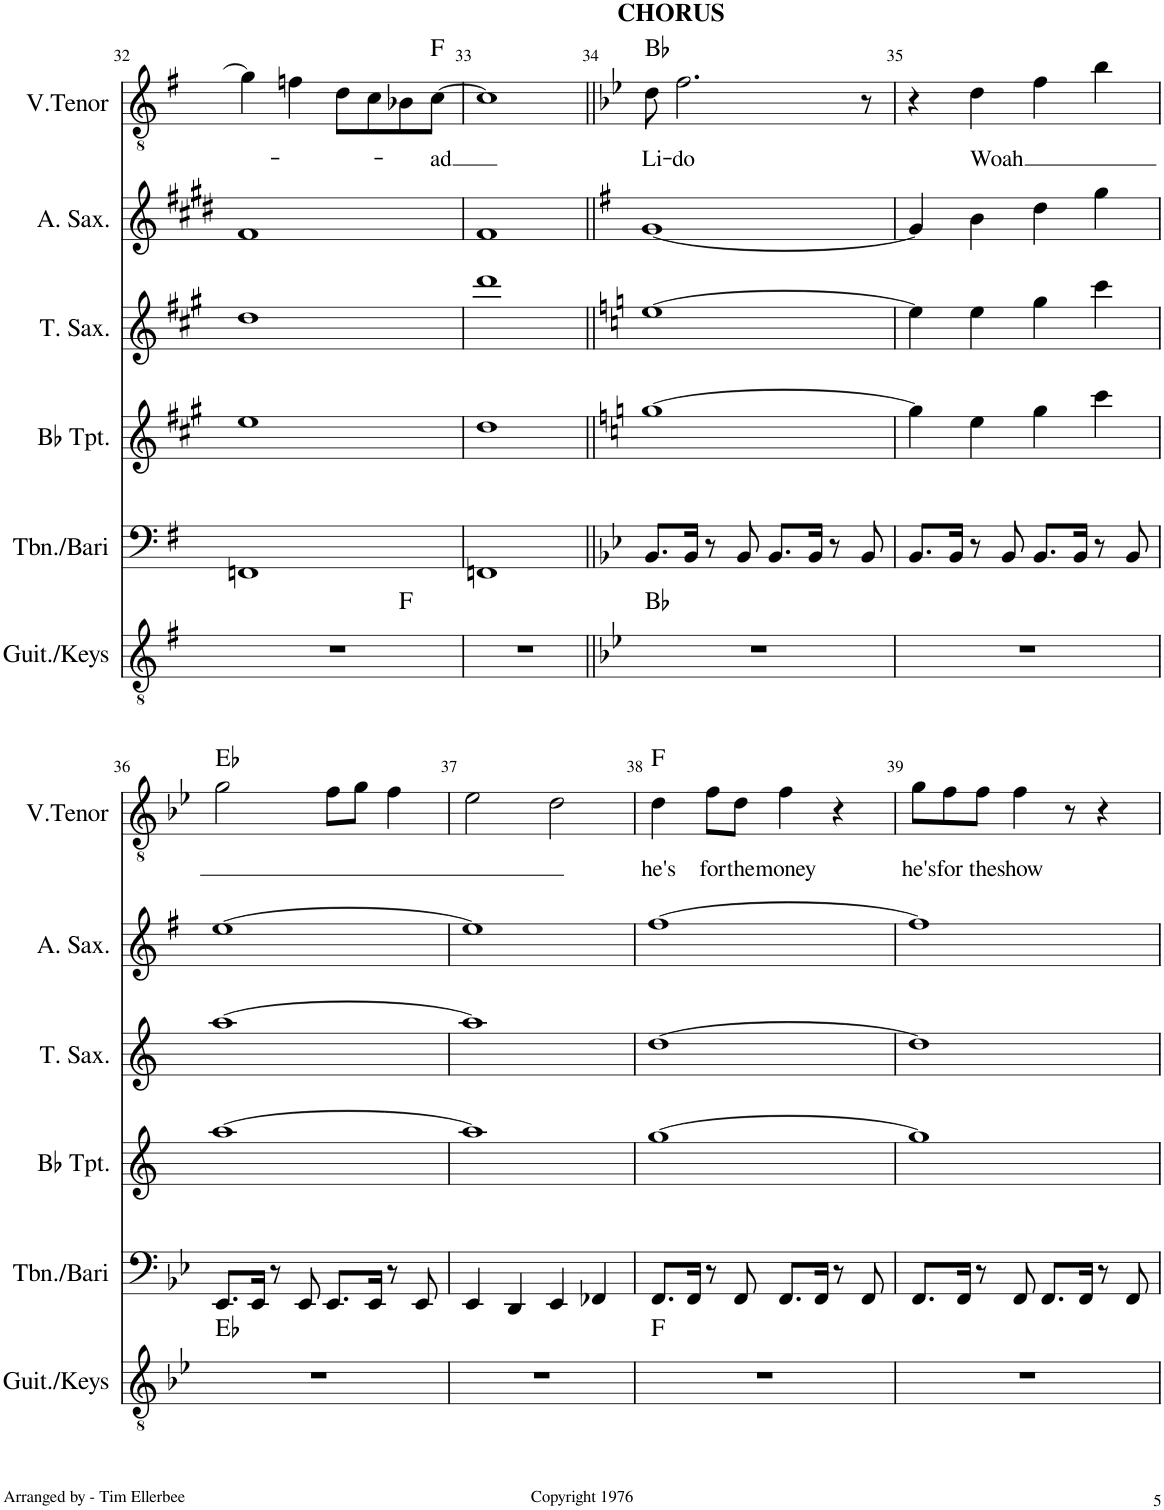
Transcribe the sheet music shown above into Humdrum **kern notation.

**kern	**harte	**kern	**kern	**kern	**kern	**kern	**text	**harte
*part6	*part6	*part5	*part4	*part3	*part2	*part1	*part1	*part1
*staff6	*	*staff5	*staff4	*staff3	*staff2	*staff1	*staff1	*
*I"Guit./Keys	*	*I"T-bone/Bari	*I"Bb Trumpet	*I"Tenor Saxophone	*I"Alto Saxophone	*I"V. Tenor	*	*
*I'Guit./Keys	*	*I'Tbn./Bari	*I'Bb Tpt.	*I'T. Sax.	*I'A. Sax.	*I'V.Tenor	*	*
!!LO:PB:g=z
*clefGv2	*	*clefF4	*clefG2	*clefG2	*clefG2	*clefGv2	*	*
*	*	*	*Trd1c2	*Trd8c14	*Trd5c9	*	*	*
*k[f#]	*	*k[f#]	*k[f#c#g#]	*k[f#c#g#]	*k[f#c#g#d#]	*k[f#]	*	*
*M4/4	*	*M4/4	*M4/4	*M4/4	*M4/4	*M4/4	*	*
=32	=32	=32	=32	=32	=32	=32	=32	=32
*^	*	*	*	*	*	*	*	*
1r	2.ryy	.	1FFn	1ee	1dd	1f#	4g\]	.	.
.	.	.	.	.	.	.	4fn\	.	.
.	.	.	.	.	.	.	8d\L	.	.
.	.	.	.	.	.	.	8c\	.	.
.	4ryy	F:maj	.	.	.	.	8B-X\	.	.
!	!	!	!	!	!	!	!	!LO:LY:b	!
.	.	.	.	.	.	.	[8c\J	-ad	F:maj
*v	*v	*	*	*	*	*	*	*	*
=33	=33	=33	=33	=33	=33	=33	=33	=33
1r	.	1FFn	1dd	1ddd	1f#	1c]	.	.
=34||	=34||	=34||	=34||	=34||	=34||	=34||	=34||	=34||
*k[b-e-]	*	*k[b-e-]	*k[]	*k[]	*k[f#]	*k[b-e-]	*	*
!	!	!	!	!	!	!LO:TX:a:B:t=CHORUS	!	!
!	!	!	!	!	!	!	!LO:LY:b	!
1r	Bb:maj	8.BB-/L	[1gg	[1ee	[1g	8d\	Li-	Bb:maj
!	!	!	!	!	!	!	!LO:LY:b	!
.	.	.	.	.	.	2.f\	-do	.
.	.	16BB-/Jk	.	.	.	.	.	.
.	.	8r	.	.	.	.	.	.
.	.	8BB-/	.	.	.	.	.	.
.	.	8.BB-/L	.	.	.	.	.	.
.	.	16BB-/Jk	.	.	.	.	.	.
.	.	8r	.	.	.	.	.	.
.	.	8BB-/	.	.	.	8r	.	.
=35	=35	=35	=35	=35	=35	=35	=35	=35
1r	.	8.BB-/L	4gg\]	4ee\]	4g/]	4r	.	.
.	.	16BB-/Jk	.	.	.	.	.	.
!	!	!	!	!	!	!	!LO:LY:b	!
.	.	8r	4ee\	4ee\	4b\	4d\	Woah	.
.	.	8BB-/	.	.	.	.	.	.
.	.	8.BB-/L	4gg\	4gg\	4dd\	4f\	.	.
.	.	16BB-/Jk	.	.	.	.	.	.
.	.	8r	4ccc\	4ccc\	4gg\	4b-\	.	.
.	.	8BB-/	.	.	.	.	.	.
!!LO:LB:g=z
=36	=36	=36	=36	=36	=36	=36	=36	=36
1r	Eb:maj	8.EE-/L	[1aa	[1aa	[1ee	2g\	.	Eb:maj
.	.	16EE-/Jk	.	.	.	.	.	.
.	.	8r	.	.	.	.	.	.
.	.	8EE-/	.	.	.	.	.	.
.	.	8.EE-/L	.	.	.	8f\L	.	.
.	.	.	.	.	.	8g\J	.	.
.	.	16EE-/Jk	.	.	.	.	.	.
.	.	8r	.	.	.	4f\	.	.
.	.	8EE-/	.	.	.	.	.	.
=37	=37	=37	=37	=37	=37	=37	=37	=37
1r	.	4EE-/	1aa]	1aa]	1ee]	2e-\	.	.
.	.	4DD/	.	.	.	.	.	.
.	.	4EE-/	.	.	.	2d\	.	.
.	.	4FF-X/	.	.	.	.	.	.
=38	=38	=38	=38	=38	=38	=38	=38	=38
!	!	!	!	!	!	!	!LO:LY:b	!
1r	F:maj	8.FF/L	[1gg	[1dd	[1ff#	4d\	he's	F:maj
.	.	16FF/Jk	.	.	.	.	.	.
!	!	!	!	!	!	!	!LO:LY:b	!
.	.	8r	.	.	.	8f\L	for	.
!	!	!	!	!	!	!	!LO:LY:b	!
.	.	8FF/	.	.	.	8d\J	the	.
!	!	!	!	!	!	!	!LO:LY:b	!
.	.	8.FF/L	.	.	.	4f\	money	.
.	.	16FF/Jk	.	.	.	.	.	.
.	.	8r	.	.	.	4r	.	.
.	.	8FF/	.	.	.	.	.	.
=39	=39	=39	=39	=39	=39	=39	=39	=39
!	!	!	!	!	!	!	!LO:LY:b	!
1r	.	8.FF/L	1gg]	1dd]	1ff#]	8g\L	he's	.
!	!	!	!	!	!	!	!LO:LY:b	!
.	.	.	.	.	.	8f\	for	.
.	.	16FF/Jk	.	.	.	.	.	.
!	!	!	!	!	!	!	!LO:LY:b	!
.	.	8r	.	.	.	8f\J	the	.
!	!	!	!	!	!	!	!LO:LY:b	!
.	.	8FF/	.	.	.	4f\	show	.
.	.	8.FF/L	.	.	.	.	.	.
.	.	.	.	.	.	8r	.	.
.	.	16FF/Jk	.	.	.	.	.	.
.	.	8r	.	.	.	4r	.	.
.	.	8FF/	.	.	.	.	.	.
=	=	=	=	=	=	=	=	=
*-	*-	*-	*-	*-	*-	*-	*-	*-
